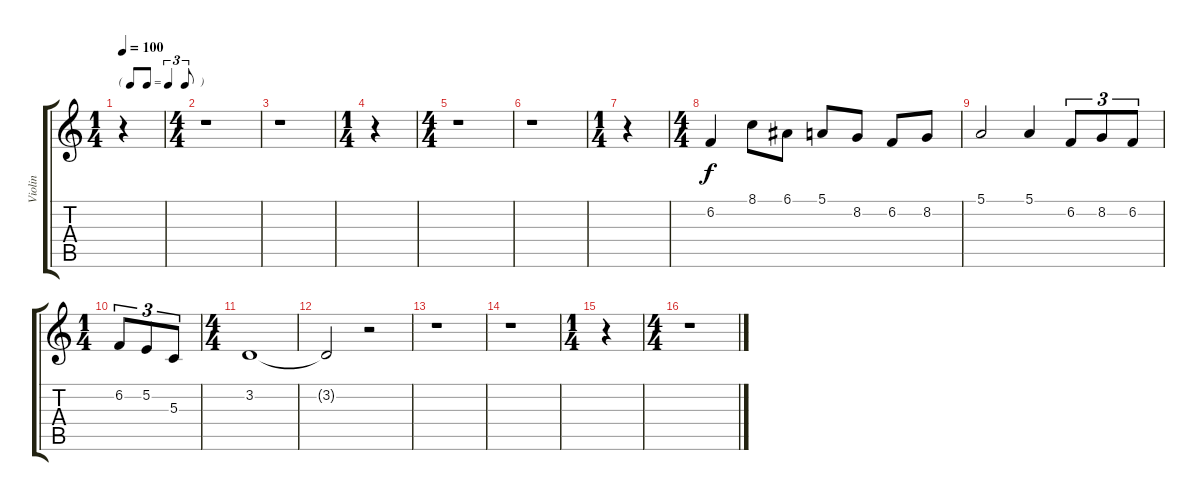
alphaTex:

\track ("Violin" "Violin") {instrument violin}
\staff {score tabs}
\tuning (E4 B3 G3 D3 A2 D2) {hide}
\ts (1 4)
\tf triplet8th
\tempo 100
\clef g2
\ks c
r.4{dy f} |
\ts (4 4)
r.1 |
r.1 |
\ts (1 4)
r.4 |
\ts (4 4)
r.1 |
r.1 |
\ts (1 4)
r.4 |
\ts (4 4)
6.2.4 8.1.8 6.1.8 5.1.8 8.2.8 6.2.8 8.2.8 |
5.1.2 5.1.4 6.2.8{tu (3 2)} 8.2.8{tu (3 2)} 6.2.8{tu (3 2)} |
\ts (1 4)
6.2.8{tu (3 2)} 5.2.8{tu (3 2)} 5.3.8{tu (3 2)} |
\ts (4 4)
3.2.1 |
3.2{t}.2 r.2 |
r.1 |
r.1 |
\ts (1 4)
r.4 |
\ts (4 4)
r.1
